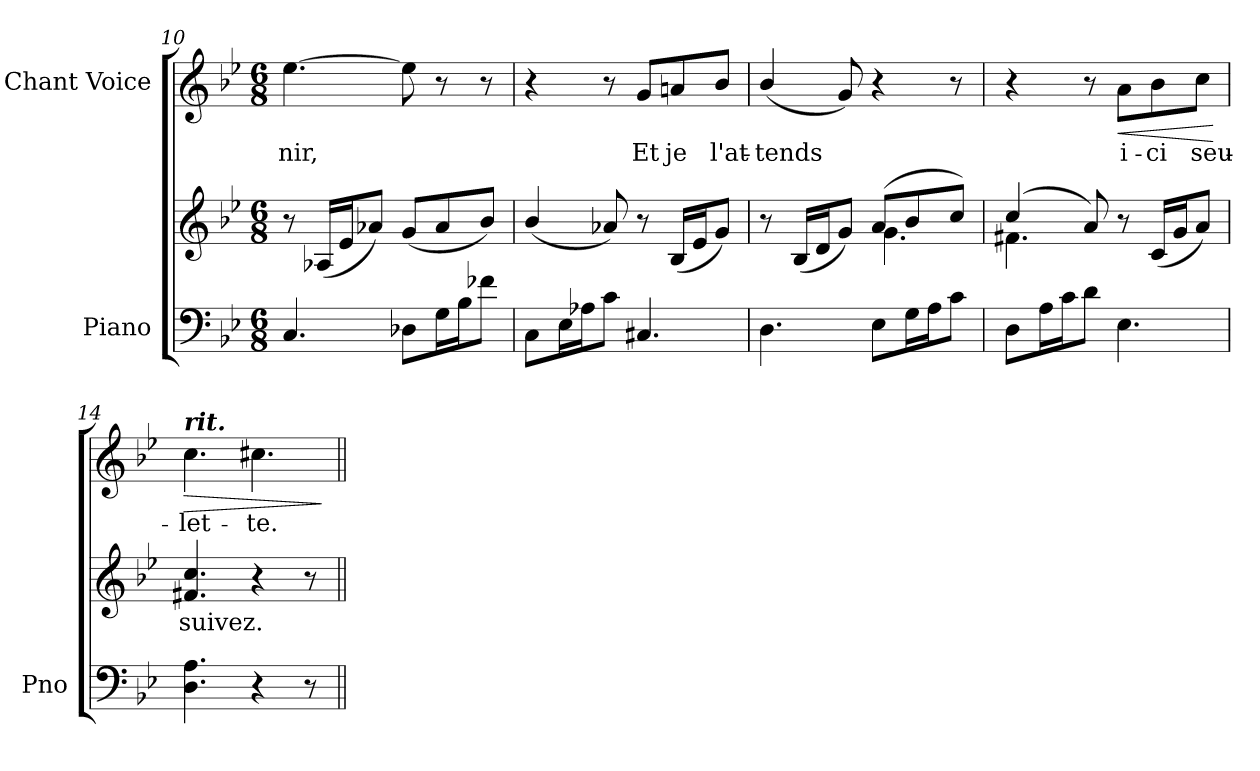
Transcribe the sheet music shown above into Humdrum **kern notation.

**kern	**kern	**text	**kern	**text	**dynam
*part2	*part2	*part2	*part1	*part1	*part1
*staff3	*staff2	*staff2	*staff1	*staff1	*staff1
*I"Piano	*	*	*I"Chant Voice	*	*
*I'Pno	*	*	*	*	*
*clefF4	*clefG2	*	*clefG2	*	*
*k[b-e-]	*k[b-e-]	*	*k[b-e-]	*	*
*M6/8	*M6/8	*	*M6/8	*	*
=10	=10	=10	=10	=10	=10
!	!	!	!	!LO:LY:b	!
4.C/	8r	.	[4.ee-\	-nir,	.
.	(<16A-X/LL	.	.	.	.
.	16e-/J	.	.	.	.
.	8a-X/J)	.	.	.	.
8D-X\L	(<8g/L	.	8ee-\]	.	.
16G\L	8a-/	.	8r	.	.
16B-\J	.	.	.	.	.
8f-X\J	8b-/J)	.	8r	.	.
!!LO:LB:g=z
=11	=11	=11	=11	=11	=11
8C\L	(<4b-/	.	4r	.	.
16E-\L	.	.	.	.	.
16A-X\J	.	.	.	.	.
8c\J	8a-X/)	.	8r	.	.
*	*	*	*MM62	*	*
!	!	!	!	!LO:LY:b	!
4.C#X/	8r	.	8g/L	Et	.
!	!	!	!	!LO:LY:b	!
.	(<16B-/LL	.	8an/	je	.
.	16e-/J	.	.	.	.
!	!	!	!	!LO:LY:b	!
.	8g/J)	.	8b-/J	l'at-	.
=12	=12	=12	=12	=12	=12
*	*^	*	*	*	*
!	!	!	!	!	!LO:LY:b	!
4.D\	8r	4.ryy	.	(<4b-/	-tends	.
.	(<16B-/LL	.	.	.	.	.
.	16d/J	.	.	.	.	.
.	8g/J)	.	.	8g/)	.	.
8E-\L	(>8a/L	4.g\	.	4r	.	.
16G\L	8b-/	.	.	.	.	.
16A\J	.	.	.	.	.	.
8c\J	8cc/J)	.	.	8r	.	.
=13	=13	=13	=13	=13	=13	=13
8D\L	(>4cc/	4.f#X\	.	4r	.	.
16A\L	.	.	.	.	.	.
16c\J	.	.	.	.	.	.
8d\J	8a/)	.	.	8r	.	.
*	*	*	*	*MM58	*	*
!	!	!	!	!	!LO:LY:b	!LO:HP:b
4.E-\	8r	4.ryy	.	8a\L	i-	<
!	!	!	!	!	!LO:LY:b	!
.	(<16c/LL	.	.	8b-\	-ci	.
.	16g/J	.	.	.	.	.
!	!	!	!	!	!LO:LY:b	!
.	8a/J)	.	.	8cc\J	seu-	.
*	*v	*v	*	*	*	*
.	.	.	.	.	[
=14	=14	=14	=14	=14	=14
!	!	!	!LO:TX:a:Bi:t=rit.	!	!
!	!	!LO:LY:b	!	!LO:LY:b	!LO:HP:b
4.D\ 4.A\	4.f#X/ 4.cc/	suivez.	4.cc\	-let-	>
!	!	!	!	!LO:LY:b	!
4r	4r	.	4.cc#X\	-te.	.
8r	8r	.	.	.	.
.	.	.	.	.	]
=||	=||	=||	=||	=||	=||
*-	*-	*-	*-	*-	*-
